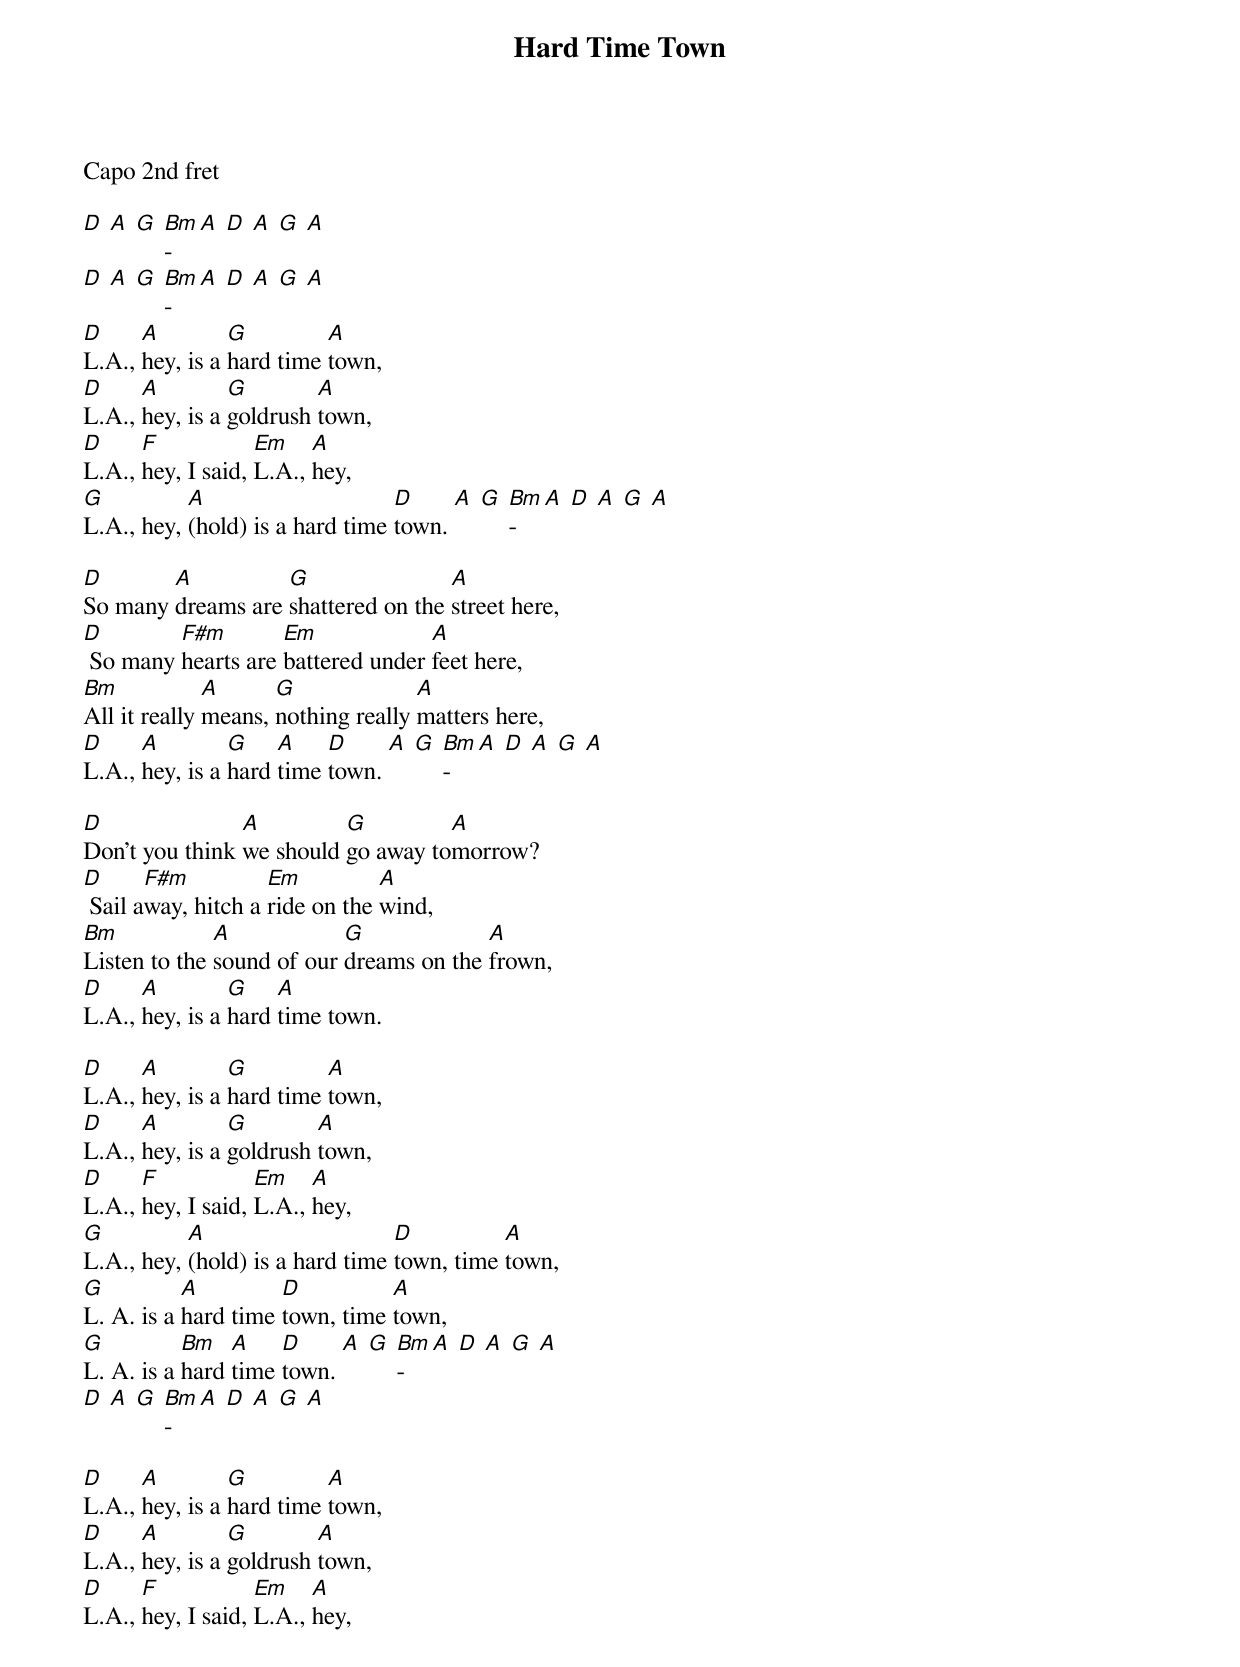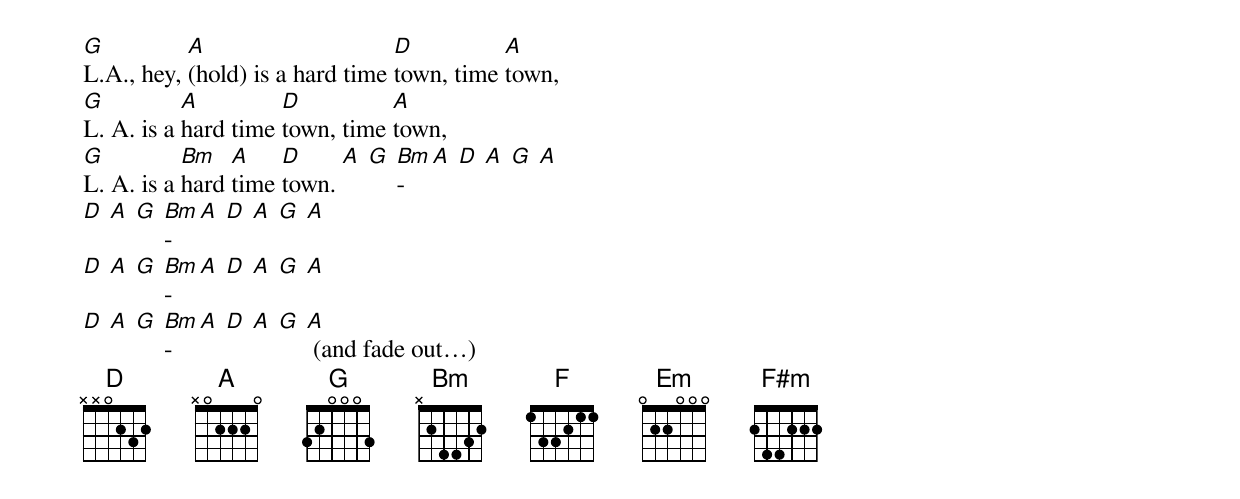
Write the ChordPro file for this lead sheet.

{title: Hard Time Town}
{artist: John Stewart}
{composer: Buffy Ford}
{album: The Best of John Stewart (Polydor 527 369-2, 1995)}

Capo 2nd fret

[D] [A] [G] [Bm]-[A] [D] [A] [G] [A]
[D] [A] [G] [Bm]-[A] [D] [A] [G] [A]
[D]L.A., [A]hey, is a [G]hard time [A]town,
[D]L.A., [A]hey, is a [G]goldrush [A]town,
[D]L.A., [F]hey, I said, [Em]L.A., [A]hey,
[G]L.A., hey, [A](hold) is a hard time [D]town. [A] [G] [Bm]-[A] [D] [A] [G] [A]

[D]So many [A]dreams are [G]shattered on the [A]street here,
[D] So many [F#m]hearts are [Em]battered under [A]feet here,
[Bm]All it really [A]means, [G]nothing really [A]matters here,
[D]L.A., [A]hey, is a [G]hard [A]time [D]town. [A] [G] [Bm]-[A] [D] [A] [G] [A]

[D]Don't you think [A]we should [G]go away to[A]morrow?
[D] Sail a[F#m]way, hitch a [Em]ride on the [A]wind,
[Bm]Listen to the [A]sound of our [G]dreams on the [A]frown,
[D]L.A., [A]hey, is a [G]hard [A]time town.

[D]L.A., [A]hey, is a [G]hard time [A]town,
[D]L.A., [A]hey, is a [G]goldrush [A]town,
[D]L.A., [F]hey, I said, [Em]L.A., [A]hey,
[G]L.A., hey, [A](hold) is a hard time [D]town, time [A]town,
[G]L. A. is a [A]hard time [D]town, time [A]town,
[G]L. A. is a [Bm]hard [A]time [D]town. [A] [G] [Bm]-[A] [D] [A] [G] [A]
[D] [A] [G] [Bm]-[A] [D] [A] [G] [A]

[D]L.A., [A]hey, is a [G]hard time [A]town,
[D]L.A., [A]hey, is a [G]goldrush [A]town,
[D]L.A., [F]hey, I said, [Em]L.A., [A]hey,
[G]L.A., hey, [A](hold) is a hard time [D]town, time [A]town,
[G]L. A. is a [A]hard time [D]town, time [A]town,
[G]L. A. is a [Bm]hard [A]time [D]town. [A] [G] [Bm]-[A] [D] [A] [G] [A]
[D] [A] [G] [Bm]-[A] [D] [A] [G] [A]
[D] [A] [G] [Bm]-[A] [D] [A] [G] [A]
[D] [A] [G] [Bm]-[A] [D] [A] [G] [A] (and fade out…)
